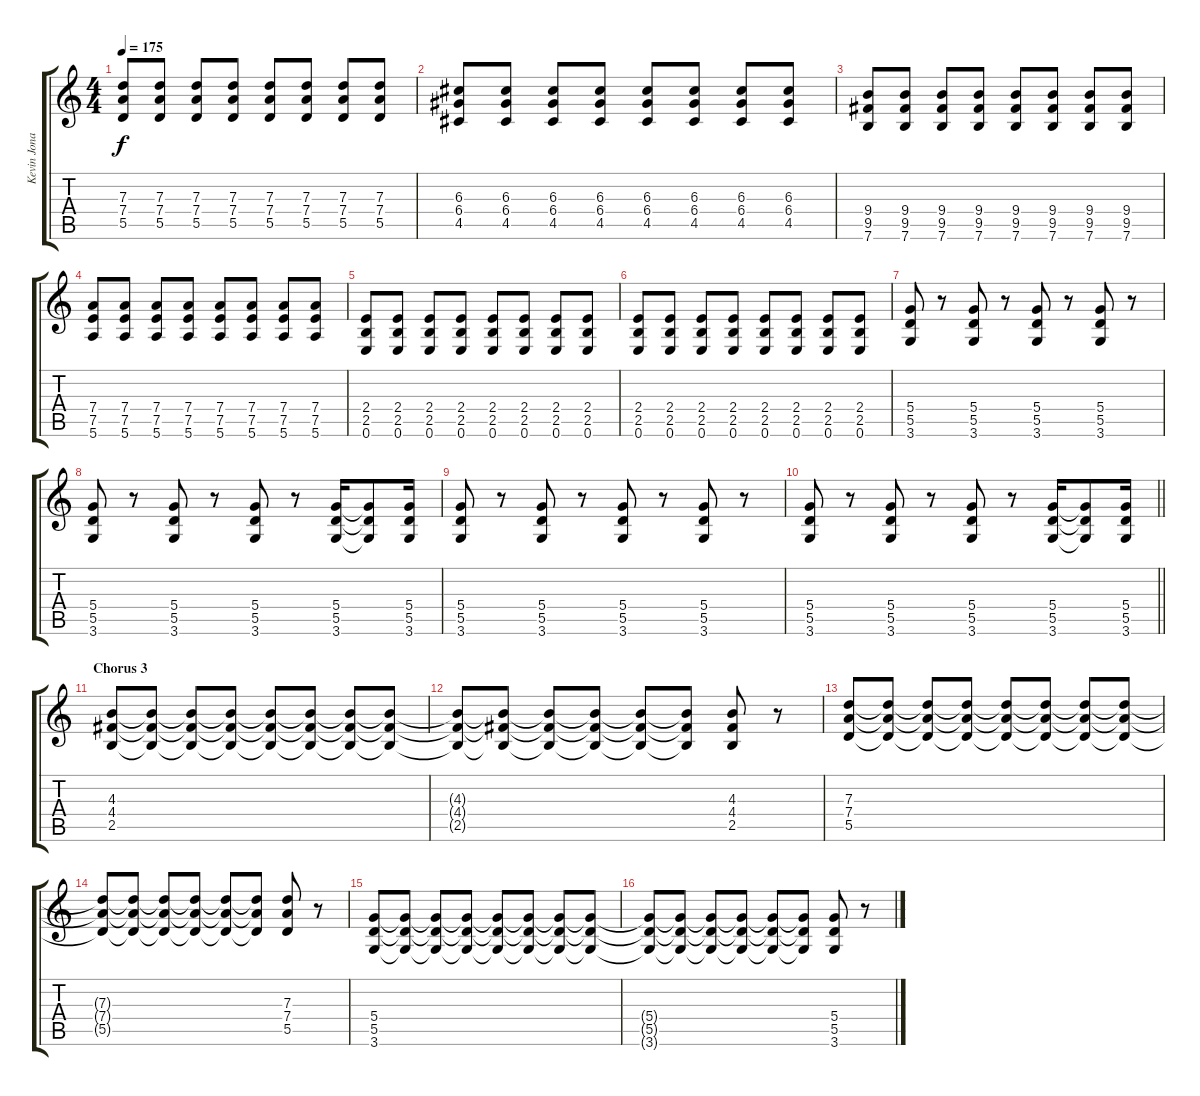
\track ("Kevin Jonas Guitar" "Kevin Jona") {instrument distortionguitar}
\staff {score tabs}
\tuning (E4 B3 G3 D3 A2 E2) {hide}
\ts (4 4)
\tempo 175
\clef g2
\ks c
(7.3 7.4 5.5).8{dy f} (7.3 7.4 5.5).8 (7.3 7.4 5.5).8 (7.3 7.4 5.5).8 (7.3 7.4 5.5).8 (7.3 7.4 5.5).8 (7.3 7.4 5.5).8 (7.3 7.4 5.5).8 |
(6.3 6.4 4.5).8 (6.3 6.4 4.5).8 (6.3 6.4 4.5).8 (6.3 6.4 4.5).8 (6.3 6.4 4.5).8 (6.3 6.4 4.5).8 (6.3 6.4 4.5).8 (6.3 6.4 4.5).8 |
(9.4 9.5 7.6).8 (9.4 9.5 7.6).8 (9.4 9.5 7.6).8 (9.4 9.5 7.6).8 (9.4 9.5 7.6).8 (9.4 9.5 7.6).8 (9.4 9.5 7.6).8 (9.4 9.5 7.6).8 |
(7.4 7.5 5.6).8 (7.4 7.5 5.6).8 (7.4 7.5 5.6).8 (7.4 7.5 5.6).8 (7.4 7.5 5.6).8 (7.4 7.5 5.6).8 (7.4 7.5 5.6).8 (7.4 7.5 5.6).8 |
(2.4 2.5 0.6).8 (2.4 2.5 0.6).8 (2.4 2.5 0.6).8 (2.4 2.5 0.6).8 (2.4 2.5 0.6).8 (2.4 2.5 0.6).8 (2.4 2.5 0.6).8 (2.4 2.5 0.6).8 |
(2.4 2.5 0.6).8 (2.4 2.5 0.6).8 (2.4 2.5 0.6).8 (2.4 2.5 0.6).8 (2.4 2.5 0.6).8 (2.4 2.5 0.6).8 (2.4 2.5 0.6).8 (2.4 2.5 0.6).8 |
(5.4 5.5 3.6).8 r.8 (5.4 5.5 3.6).8 r.8 (5.4 5.5 3.6).8 r.8 (5.4 5.5 3.6).8 r.8 |
(5.4 5.5 3.6).8 r.8 (5.4 5.5 3.6).8 r.8 (5.4 5.5 3.6).8 r.8 (5.4 5.5 3.6).16 (5.4{t} 5.5{t} 3.6{t}).8 (5.4 5.5 3.6).16 |
(5.4 5.5 3.6).8 r.8 (5.4 5.5 3.6).8 r.8 (5.4 5.5 3.6).8 r.8 (5.4 5.5 3.6).8 r.8 |
\barLineRight lightlight
(5.4 5.5 3.6).8 r.8 (5.4 5.5 3.6).8 r.8 (5.4 5.5 3.6).8 r.8 (5.4 5.5 3.6).16 (5.4{t} 5.5{t} 3.6{t}).8 (5.4 5.5 3.6).16 |
\section ("" "Chorus 3")
(4.3 4.4 2.5).8 (4.3{t} 4.4{t} 2.5{t}).8 (4.3{t} 4.4{t} 2.5{t}).8 (4.3{t} 4.4{t} 2.5{t}).8 (4.3{t} 4.4{t} 2.5{t}).8 (4.3{t} 4.4{t} 2.5{t}).8 (4.3{t} 4.4{t} 2.5{t}).8 (4.3{t} 4.4{t} 2.5{t}).8 |
(4.3{t} 4.4{t} 2.5{t}).8 (4.3{t} 4.4{t} 2.5{t}).8 (4.3{t} 4.4{t} 2.5{t}).8 (4.3{t} 4.4{t} 2.5{t}).8 (4.3{t} 4.4{t} 2.5{t}).8 (4.3{t} 4.4{t} 2.5{t}).8 (4.3 4.4 2.5).8 r.8 |
(7.3 7.4 5.5).8 (7.3{t} 7.4{t} 5.5{t}).8 (7.3{t} 7.4{t} 5.5{t}).8 (7.3{t} 7.4{t} 5.5{t}).8 (7.3{t} 7.4{t} 5.5{t}).8 (7.3{t} 7.4{t} 5.5{t}).8 (7.3{t} 7.4{t} 5.5{t}).8 (7.3{t} 7.4{t} 5.5{t}).8 |
(7.3{t} 7.4{t} 5.5{t}).8 (7.3{t} 7.4{t} 5.5{t}).8 (7.3{t} 7.4{t} 5.5{t}).8 (7.3{t} 7.4{t} 5.5{t}).8 (7.3{t} 7.4{t} 5.5{t}).8 (7.3{t} 7.4{t} 5.5{t}).8 (7.3 7.4 5.5).8 r.8 |
(5.4 5.5 3.6).8 (5.4{t} 5.5{t} 3.6{t}).8 (5.4{t} 5.5{t} 3.6{t}).8 (5.4{t} 5.5{t} 3.6{t}).8 (5.4{t} 5.5{t} 3.6{t}).8 (5.4{t} 5.5{t} 3.6{t}).8 (5.4{t} 5.5{t} 3.6{t}).8 (5.4{t} 5.5{t} 3.6{t}).8 |
(5.4{t} 5.5{t} 3.6{t}).8 (5.4{t} 5.5{t} 3.6{t}).8 (5.4{t} 5.5{t} 3.6{t}).8 (5.4{t} 5.5{t} 3.6{t}).8 (5.4{t} 5.5{t} 3.6{t}).8 (5.4{t} 5.5{t} 3.6{t}).8 (5.4 5.5 3.6).8 r.8
